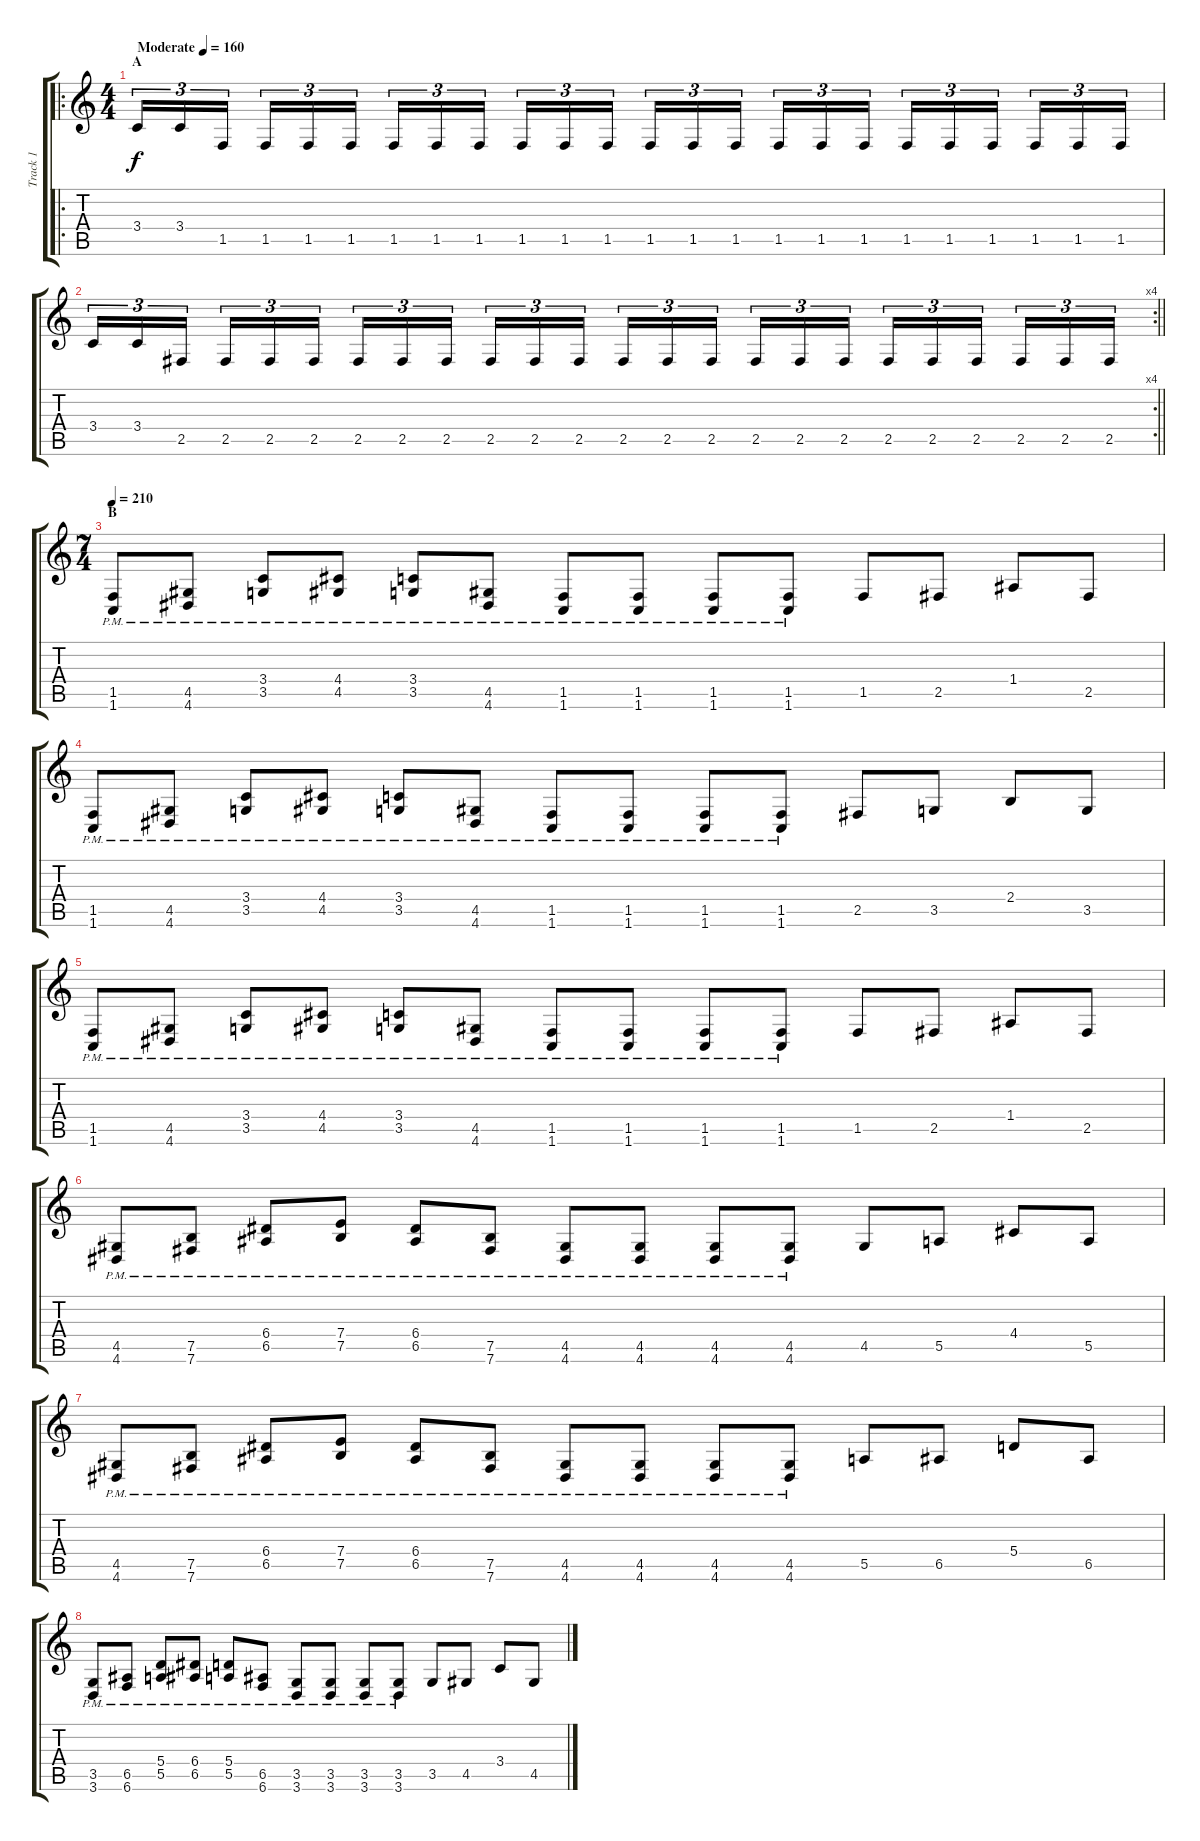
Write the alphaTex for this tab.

\track ("Track 1" "Track 1") {instrument distortionguitar}
\staff {score tabs}
\tuning (B3 Gb3 D3 A2 E2 B1) {hide}
\ro
\ts (4 4)
\section ("" "A")
\tempo (160 "Moderate")
\clef g2
\ks c
3.4.16{tu (3 2) dy f instrument distortionguitar} 3.4.16{tu (3 2)} 1.5.16{tu (3 2) beam splitsecondary} 1.5.16{tu (3 2)} 1.5.16{tu (3 2)} 1.5.16{tu (3 2)} 1.5.16{tu (3 2)} 1.5.16{tu (3 2)} 1.5.16{tu (3 2) beam splitsecondary} 1.5.16{tu (3 2)} 1.5.16{tu (3 2)} 1.5.16{tu (3 2)} 1.5.16{tu (3 2)} 1.5.16{tu (3 2)} 1.5.16{tu (3 2) beam splitsecondary} 1.5.16{tu (3 2)} 1.5.16{tu (3 2)} 1.5.16{tu (3 2)} 1.5.16{tu (3 2)} 1.5.16{tu (3 2)} 1.5.16{tu (3 2) beam splitsecondary} 1.5.16{tu (3 2)} 1.5.16{tu (3 2)} 1.5.16{tu (3 2)} |
\rc 4
\barLineRight lightlight
3.4.16{tu (3 2)} 3.4.16{tu (3 2)} 2.5.16{tu (3 2) beam splitsecondary} 2.5.16{tu (3 2)} 2.5.16{tu (3 2)} 2.5.16{tu (3 2)} 2.5.16{tu (3 2)} 2.5.16{tu (3 2)} 2.5.16{tu (3 2) beam splitsecondary} 2.5.16{tu (3 2)} 2.5.16{tu (3 2)} 2.5.16{tu (3 2)} 2.5.16{tu (3 2)} 2.5.16{tu (3 2)} 2.5.16{tu (3 2) beam splitsecondary} 2.5.16{tu (3 2)} 2.5.16{tu (3 2)} 2.5.16{tu (3 2)} 2.5.16{tu (3 2)} 2.5.16{tu (3 2)} 2.5.16{tu (3 2) beam splitsecondary} 2.5.16{tu (3 2)} 2.5.16{tu (3 2)} 2.5.16{tu (3 2)} |
\ts (7 4)
\section ("" "B")
\tempo 210
(1.5{pm} 1.6{pm}).8 (4.5{pm} 4.6{pm}).8 (3.4{pm} 3.5{pm}).8 (4.4{pm} 4.5{pm}).8 (3.4{pm} 3.5{pm}).8 (4.5{pm} 4.6{pm}).8 (1.5{pm} 1.6{pm}).8 (1.5{pm} 1.6{pm}).8 (1.5{pm} 1.6{pm}).8 (1.5{pm} 1.6{pm}).8 1.5.8 2.5.8 1.4.8 2.5.8 |
(1.5{pm} 1.6{pm}).8 (4.5{pm} 4.6{pm}).8 (3.4{pm} 3.5{pm}).8 (4.4{pm} 4.5{pm}).8 (3.4{pm} 3.5{pm}).8 (4.5{pm} 4.6{pm}).8 (1.5{pm} 1.6{pm}).8 (1.5{pm} 1.6{pm}).8 (1.5{pm} 1.6{pm}).8 (1.5{pm} 1.6{pm}).8 2.5.8 3.5.8 2.4.8 3.5.8 |
(1.5{pm} 1.6{pm}).8 (4.5{pm} 4.6{pm}).8 (3.4{pm} 3.5{pm}).8 (4.4{pm} 4.5{pm}).8 (3.4{pm} 3.5{pm}).8 (4.5{pm} 4.6{pm}).8 (1.5{pm} 1.6{pm}).8 (1.5{pm} 1.6{pm}).8 (1.5{pm} 1.6{pm}).8 (1.5{pm} 1.6{pm}).8 1.5.8 2.5.8 1.4.8 2.5.8 |
(4.5{pm} 4.6{pm}).8 (7.5{pm} 7.6{pm}).8 (6.4{pm} 6.5{pm}).8 (7.4{pm} 7.5{pm}).8 (6.4{pm} 6.5{pm}).8 (7.5{pm} 7.6{pm}).8 (4.5{pm} 4.6{pm}).8 (4.5{pm} 4.6{pm}).8 (4.5{pm} 4.6{pm}).8 (4.5{pm} 4.6{pm}).8 4.5.8 5.5.8 4.4.8 5.5.8 |
(4.5{pm} 4.6{pm}).8 (7.5{pm} 7.6{pm}).8 (6.4{pm} 6.5{pm}).8 (7.4{pm} 7.5{pm}).8 (6.4{pm} 6.5{pm}).8 (7.5{pm} 7.6{pm}).8 (4.5{pm} 4.6{pm}).8 (4.5{pm} 4.6{pm}).8 (4.5{pm} 4.6{pm}).8 (4.5{pm} 4.6{pm}).8 5.5.8 6.5.8 5.4.8 6.5.8 |
(3.5{pm} 3.6{pm}).8 (6.5{pm} 6.6{pm}).8 (5.4{pm} 5.5{pm}).8 (6.4{pm} 6.5{pm}).8 (5.4{pm} 5.5{pm}).8 (6.5{pm} 6.6{pm}).8 (3.5{pm} 3.6{pm}).8 (3.5{pm} 3.6{pm}).8 (3.5{pm} 3.6{pm}).8 (3.5{pm} 3.6{pm}).8 3.5.8 4.5.8 3.4.8 4.5.8
